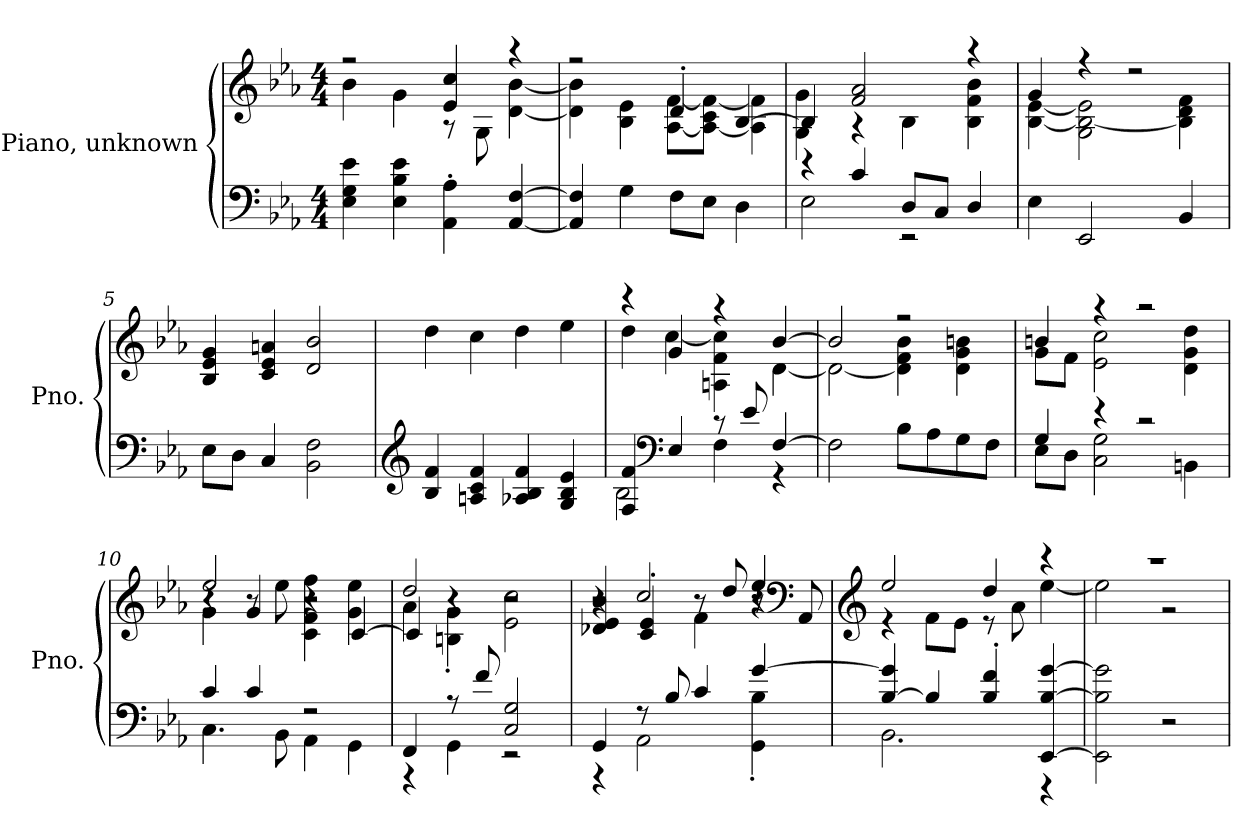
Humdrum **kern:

**kern	**kern
*part1	*part1
*staff2	*staff1
*I"Piano, unknown	*
*I'Pno.	*
*clefF4	*clefG2
*k[b-e-a-]	*k[b-e-a-]
*M4/4	*M4/4
*MM120	*MM120
=1	=1
*	*^
4E-\ 4G\ 4e-\	2r	4b-\
4E-\ 4B-\ 4e-\	.	4g\
4AA-\' 4A-\'	4e-/ 4cc/	8r
.	.	8G\
[4AA-/ [4F/	4r	[4d\ [4b-\
=2	=2	=2
4AA-/] 4F/]	2r	4d\] 4b-\]
4G\	.	4B-\ 4e-\
8F\L	4d'/	[8A-\ [8f\L
8E-\J	.	8A-\_ 8c\ 8f\_J
4D\	[4B-/	4A-\] 4f\]
=3	=3	=3
*^	*	*
4r	2E-\	4B-/]	4G\ 4g\
4c/	.	2f/ 2a-/	4r
8D/L	2r	.	4B-\
8C/J	.	.	.
4D/	.	4r	4B-\ 4f\ 4b-\
*v	*v	*	*
=4	=4	=4
4E-\	4g/	[4B-\ [4e-\
2EE-/	4r	2G\ 2B-\_ 2e-\]
.	2r	.
4BB-/	.	4B-\] 4d\ 4f\
*	*v	*v
=5	=5
8E-\L	4B-/ 4e-/ 4g/
8D\J	.
4C/	4c/ 4e-/ 4an/
2BB-\ 2F\	2d/ 2b-/
=6	=6
*clefG2	*
4B-/ 4f/	4dd\
4An/ 4c/ 4f/	4cc\
4A-X/ 4B-/ 4f/	4dd\
4G/ 4B-/ 4e-/	4ee-\
!!LO:LB:g=z
=7	=7
*^	*^
4F/ 4f/	2B-\	4r	4dd\
*clefF4	*	*	*
4E-/	.	4g/	[4cc\
8r	4F\	4r	4An\ 4f\ 4cc\]
8e-/	.	.	.
[4F/	4r	[4b-/	[4d\
*v	*v	*	*
=8	=8	=8
2F\]	2b-/]	2d\_
8B-\L	2r	4d\] 4f\ 4b-\
8A-\	.	.
8G\	.	4d\ 4g\ 4bn\
8F\J	.	.
=9	=9	=9
*^	*	*
4G/	8E-\L	4bn/	8g\L
.	8D\J	.	8f\J
4r	2C\ 2G\	4r	2e-\ 2cc\
2r	.	2r	.
.	4BBn\	.	4d\ 4g\ 4dd\
=10	=10	=10	=10
*	*	*	*^
4c/	4.C\	2ee-/	4g\	4r
4c/	.	.	8r	4g/
.	8BB-\	.	8ee-\	.
2r	4AA-\	2r	4c\ 4f\ 4ff\	4r
.	4GG\	.	4g\ 4ee-\	[4c/
=11	=11	=11	=11	=11
4FF/	4r	2dd/	4a-\	4c/]
8r	4GG\	.	4Bn\' 4g\'	4r
8f/	.	.	.	.
2C/ 2G/	2r	2r	2e-\ 2cc\	2r
!!LO:LB:g=z	!!	!!
=12	=12	=12	=12	=12
4GG/	4r	4r	2r	4d-X/ 4e-/ 4b-/
8r	2AA-\	2cc/	.	4c/' 4e-/'
8B-/	.	.	.	.
4c/	.	.	4f\	8r
.	.	.	.	8dd/
[4g/	4GG\' 4B-\'	4ee-/	4r	8r
*	*	*clefF4	*	*
.	.	.	.	8AA-/
*	*	*v	*v	*v
=13	=13	=13
*	*	*clefG2
*	*	*^
[4B-/ 4g/]	2.BB-\	2ee-/	4r
4B-/]	.	.	8f\L
.	.	.	8e-\J
4B-/' 4f/'	.	4dd/	8r
.	.	.	8a-\
[4EE-/ [4B-/ [4g/	4r	4r	[4ee-\
*v	*v	*	*
=14	=14	=14
2EE-\] 2B-\] 2g\]	1r	2ee-\]
2r	.	2r
*	*v	*v
=	=
*-	*-
